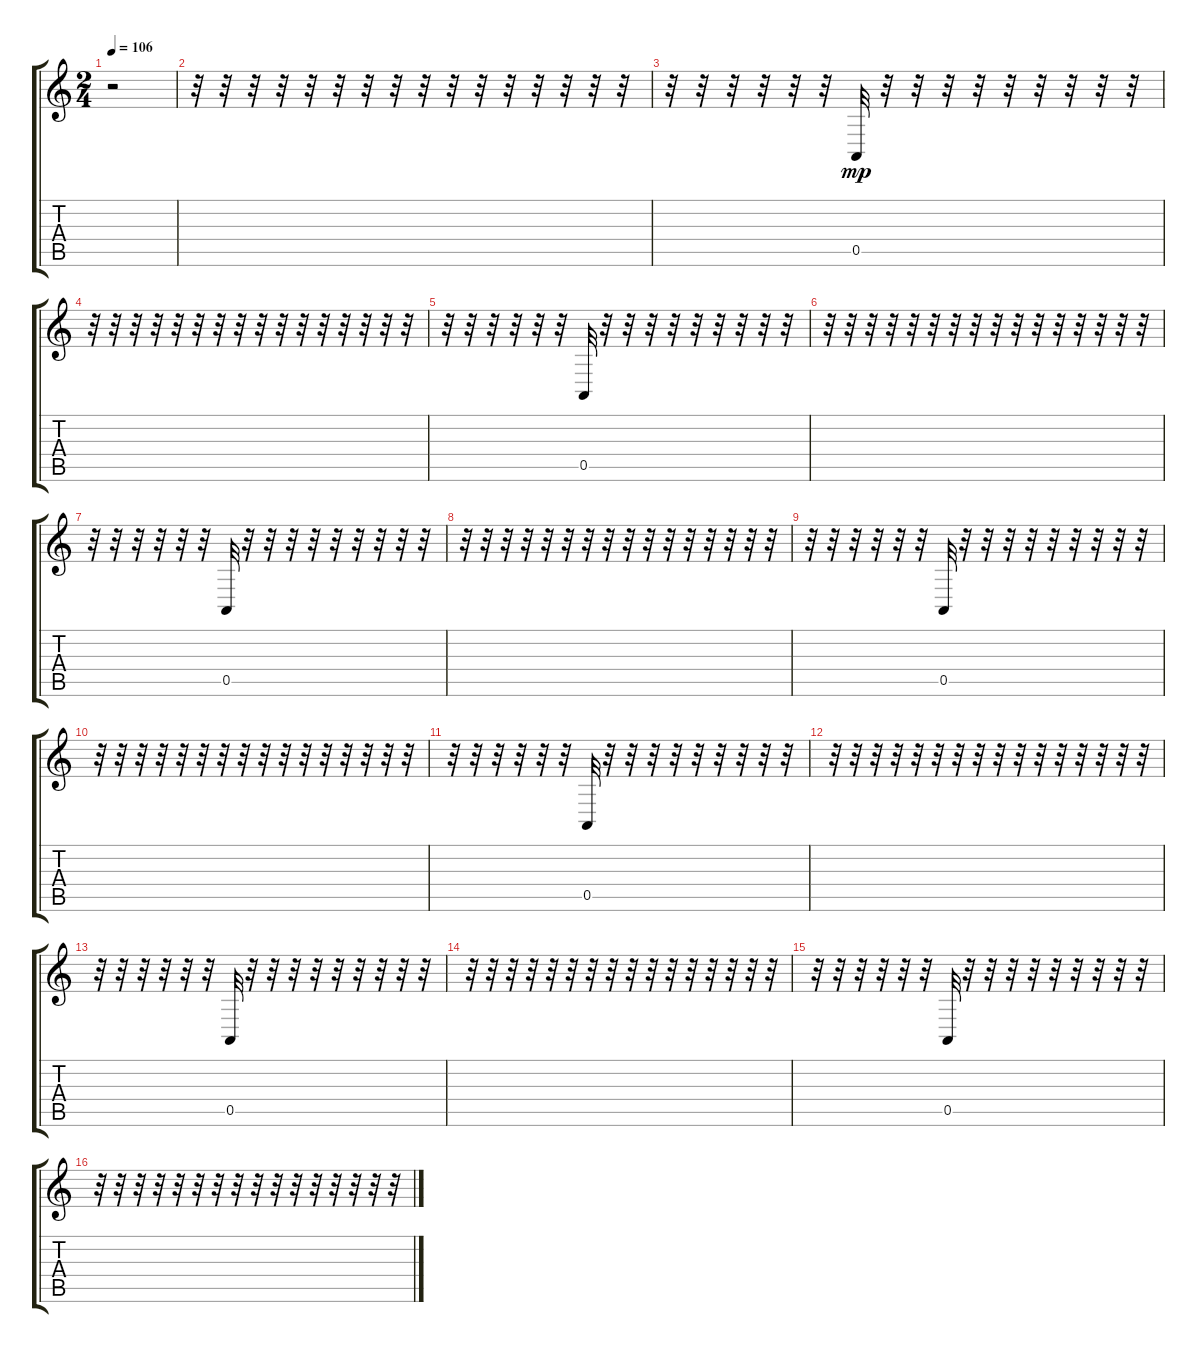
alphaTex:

\track "" {instrument lead2sawtooth}
\staff {score tabs}
\tuning (E4 B3 G3 D3 A2 E2) {hide}
\ts (2 4)
\tempo 106
\clef g2
\ks c
r.2{dy mp instrument lead2sawtooth} |
r.32 r.32 r.32 r.32 r.32 r.32 r.32 r.32 r.32 r.32 r.32 r.32 r.32 r.32 r.32 r.32 |
r.32 r.32 r.32 r.32 r.32 r.32 0.5.32 r.32 r.32 r.32 r.32 r.32 r.32 r.32 r.32 r.32 |
r.32 r.32 r.32 r.32 r.32 r.32 r.32 r.32 r.32 r.32 r.32 r.32 r.32 r.32 r.32 r.32 |
r.32 r.32 r.32 r.32 r.32 r.32 0.5.32 r.32 r.32 r.32 r.32 r.32 r.32 r.32 r.32 r.32 |
r.32 r.32 r.32 r.32 r.32 r.32 r.32 r.32 r.32 r.32 r.32 r.32 r.32 r.32 r.32 r.32 |
r.32 r.32 r.32 r.32 r.32 r.32 0.5.32 r.32 r.32 r.32 r.32 r.32 r.32 r.32 r.32 r.32 |
r.32 r.32 r.32 r.32 r.32 r.32 r.32 r.32 r.32 r.32 r.32 r.32 r.32 r.32 r.32 r.32 |
r.32 r.32 r.32 r.32 r.32 r.32 0.5.32 r.32 r.32 r.32 r.32 r.32 r.32 r.32 r.32 r.32 |
r.32 r.32 r.32 r.32 r.32 r.32 r.32 r.32 r.32 r.32 r.32 r.32 r.32 r.32 r.32 r.32 |
r.32 r.32 r.32 r.32 r.32 r.32 0.5.32 r.32 r.32 r.32 r.32 r.32 r.32 r.32 r.32 r.32 |
r.32 r.32 r.32 r.32 r.32 r.32 r.32 r.32 r.32 r.32 r.32 r.32 r.32 r.32 r.32 r.32 |
r.32 r.32 r.32 r.32 r.32 r.32 0.5.32 r.32 r.32 r.32 r.32 r.32 r.32 r.32 r.32 r.32 |
r.32 r.32 r.32 r.32 r.32 r.32 r.32 r.32 r.32 r.32 r.32 r.32 r.32 r.32 r.32 r.32 |
r.32 r.32 r.32 r.32 r.32 r.32 0.5.32 r.32 r.32 r.32 r.32 r.32 r.32 r.32 r.32 r.32 |
r.32 r.32 r.32 r.32 r.32 r.32 r.32 r.32 r.32 r.32 r.32 r.32 r.32 r.32 r.32 r.32
